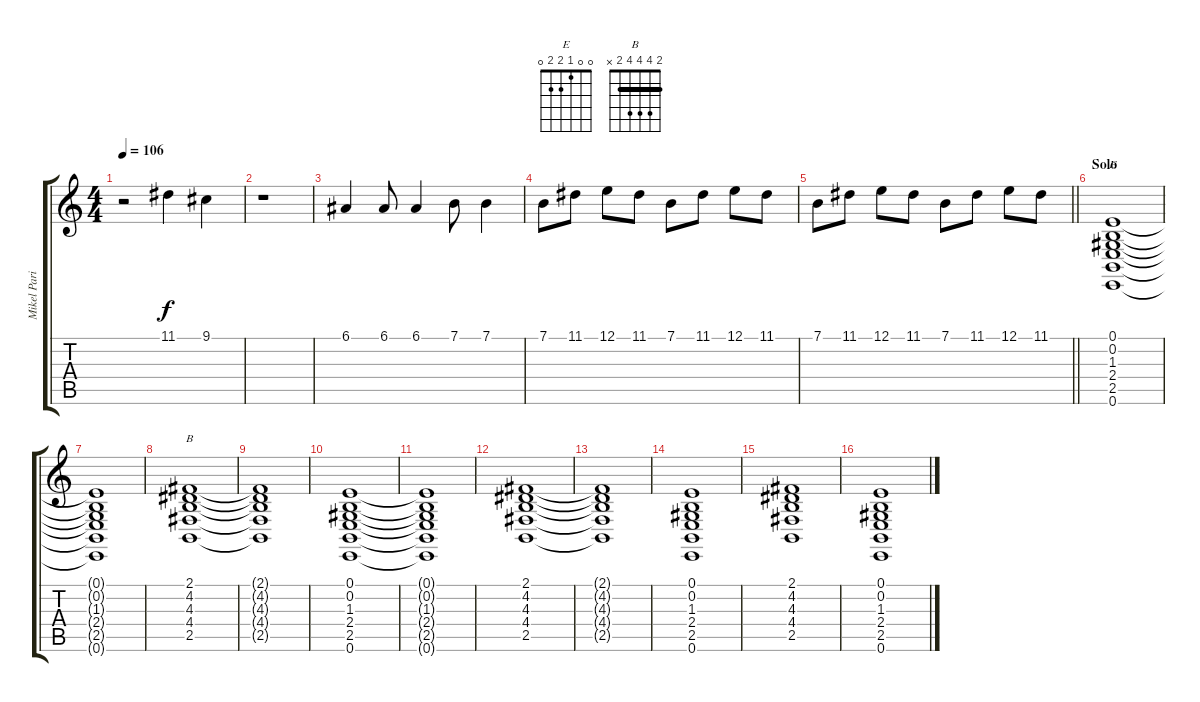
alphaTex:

\track ("Mikel Paris" "Mikel Pari") {instrument brightacousticpiano}
\staff {score tabs}
\tuning (E4 B3 G3 D3 A2 E2) {hide}
\chord ("E" 0 0 1 2 2 0)
\chord ("B" 2 4 4 4 2 x) {barre 2}
\ts (4 4)
\tempo 106
\clef g2
\ks c
r.2{dy f} 11.1.4 9.1.4 |
r.1 |
6.1.4 6.1.8 6.1.4 7.1.8 7.1.4 |
7.1.8 11.1.8 12.1.8 11.1.8 7.1.8 11.1.8 12.1.8 11.1.8 |
\barLineRight lightlight
7.1.8 11.1.8 12.1.8 11.1.8 7.1.8 11.1.8 12.1.8 11.1.8 |
\section ("" "Solo")
(0.1 0.2 1.3 2.4 2.5 0.6).1{ch "E"} |
(0.1{t} 0.2{t} 1.3{t} 2.4{t} 2.5{t} 0.6{t}).1 |
(2.1 4.2 4.3 4.4 2.5).1{ch "B"} |
(2.1{t} 4.2{t} 4.3{t} 4.4{t} 2.5{t}).1 |
(0.1 0.2 1.3 2.4 2.5 0.6).1 |
(0.1{t} 0.2{t} 1.3{t} 2.4{t} 2.5{t} 0.6{t}).1 |
(2.1 4.2 4.3 4.4 2.5).1 |
(2.1{t} 4.2{t} 4.3{t} 4.4{t} 2.5{t}).1 |
(0.1 0.2 1.3 2.4 2.5 0.6).1 |
(2.1 4.2 4.3 4.4 2.5).1 |
(0.1 0.2 1.3 2.4 2.5 0.6).1
